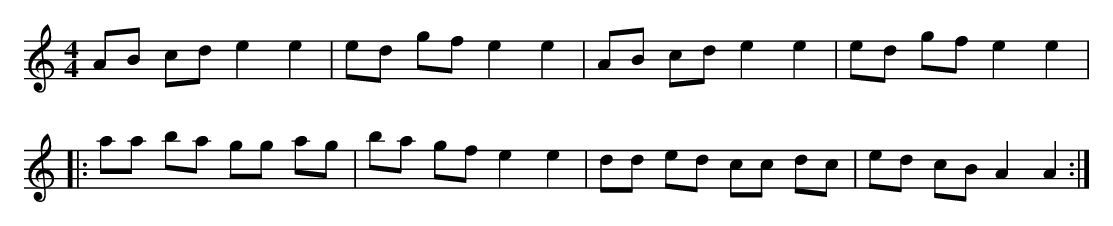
X:1
M:4/4
K:Amin
AB cd e2 e2|ed gf e2 e2|AB cd e2 e2|ed gf e2 e2|
|:aa ba gg ag|ba gf e2 e2|dd ed cc dc|ed cB A2 A2:|
